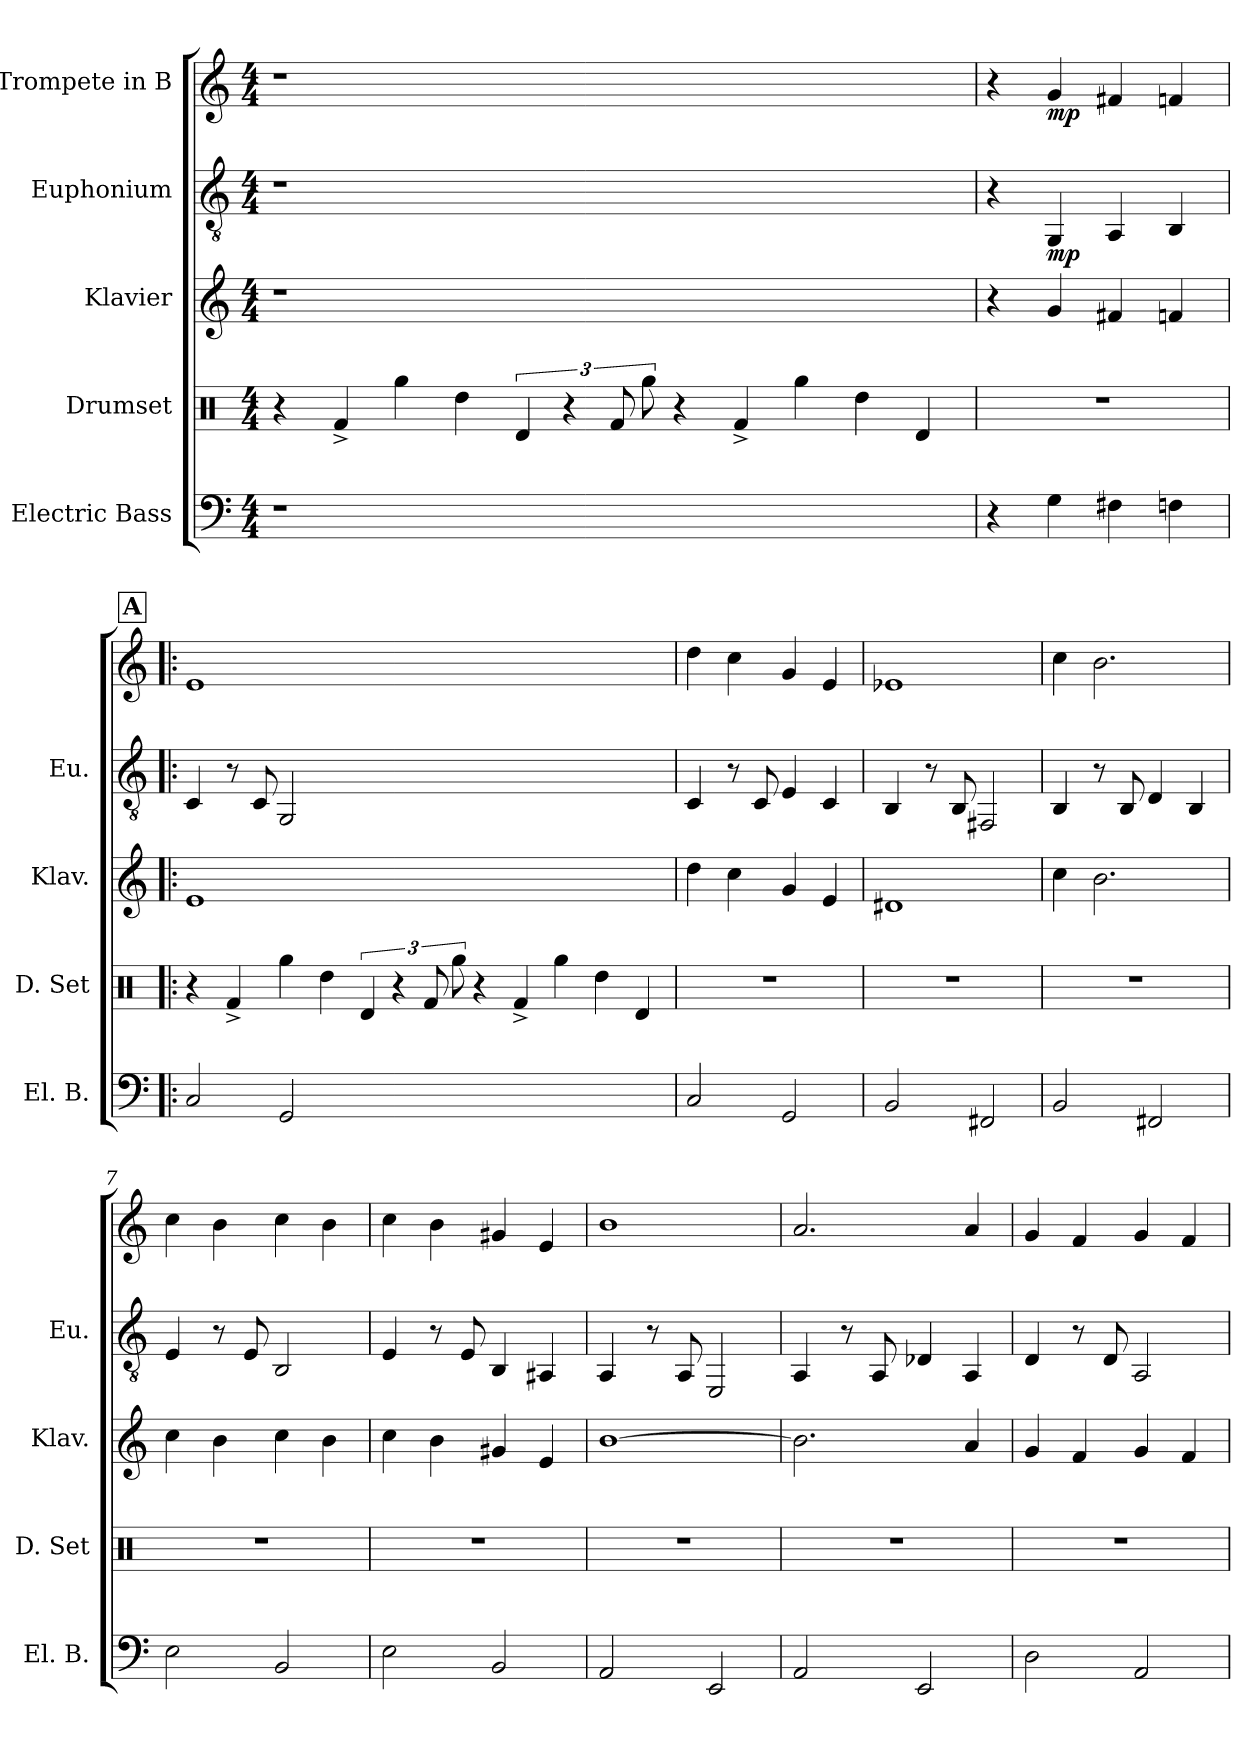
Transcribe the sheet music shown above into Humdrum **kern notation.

**kern	**kern	**kern	**kern	**dynam	**kern	**dynam
*part5	*part4	*part3	*part2	*part2	*part1	*part1
*staff5	*staff4	*staff3	*staff2	*staff2	*staff1	*staff1
*I"Electric Bass	*I"Drumset	*I"Klavier	*I"Euphonium	*	*I"Trompete in B	*
*I'El. B.	*I'D. Set	*I'Klav.	*I'Eu.	*	*	*
*clefF4	*clefX	*clefG2	*clefGv2	*	*clefG2	*
*ITrd7c12	*	*	*ITrd1c2	*	*ITrd1c2	*
*k[]	*k[]	*k[]	*k[b-e-]	*	*k[b-e-]	*
*M4/4	*M4/4	*M4/4	*M4/4	*	*M4/4	*
*MM120	*MM120	*MM120	*MM120	*	*MM120	*
=1	=1	=1	=1	=1	=1	=1
1r	4r	1r	1r	.	1r	.
.	4Rf^	.	.	.	.	.
.	4Rgg	.	.	.	.	.
.	4Rdd	.	.	.	.	.
1..ryy	6Rd	1..ryy	1..ryy	.	1..ryy	.
.	6r	.	.	.	.	.
.	12Rf	.	.	.	.	.
.	12Rgg	.	.	.	.	.
.	4r	.	.	.	.	.
.	4Rf^	.	.	.	.	.
.	4Rgg	.	.	.	.	.
.	4Rdd	.	.	.	.	.
.	4Rd	.	.	.	.	.
=2	=2	=2	=2	=2	=2	=2
4r	1r	4r	4r	.	4r	.
!	!	!	!	!LO:DY:b	!	!LO:DY:b
4GG	.	4g	4FF	mp	4f	mp
4FF#X	.	4f#X	4GG	.	4en	.
4FFn	.	4fn	4AA	.	4e-X	.
!!LO:REH:place=s1:a:B:fs=14:t=A
=3!|:	=3!|:	=3!|:	=3!|:	=3!|:	=3!|:	=3!|:
2CC	4r	1e	4BB-	.	1d	.
.	4Rf^	.	8r	.	.	.
.	.	.	8BB-	.	.	.
2GGG	4Rgg	.	2FF	.	.	.
.	4Rdd	.	.	.	.	.
1..ryy	6Rd	1..ryy	1..ryy	.	1..ryy	.
.	6r	.	.	.	.	.
.	12Rf	.	.	.	.	.
.	12Rgg	.	.	.	.	.
.	4r	.	.	.	.	.
.	4Rf^	.	.	.	.	.
.	4Rgg	.	.	.	.	.
.	4Rdd	.	.	.	.	.
.	4Rd	.	.	.	.	.
=4	=4	=4	=4	=4	=4	=4
2CC	1r	4dd	4BB-	.	4cc	.
.	.	4cc	8r	.	4b-	.
.	.	.	8BB-	.	.	.
2GGG	.	4g	4D	.	4f	.
.	.	4e	4BB-	.	4d	.
=5	=5	=5	=5	=5	=5	=5
2BBB	1r	1d#X	4AA	.	1d-X	.
.	.	.	8r	.	.	.
.	.	.	8AA	.	.	.
2FFF#X	.	.	2EEn	.	.	.
=6	=6	=6	=6	=6	=6	=6
2BBB	1r	4cc	4AA	.	4b-	.
.	.	2.b	8r	.	2.a	.
.	.	.	8AA	.	.	.
2FFF#X	.	.	4C	.	.	.
.	.	.	4AA	.	.	.
=7	=7	=7	=7	=7	=7	=7
2EE	1r	4cc	4D	.	4b-	.
.	.	4b	8r	.	4a	.
.	.	.	8D	.	.	.
2BBB	.	4cc	2AA	.	4b-	.
.	.	4b	.	.	4a	.
=8	=8	=8	=8	=8	=8	=8
2EE	1r	4cc	4D	.	4b-	.
.	.	4b	8r	.	4a	.
.	.	.	8D	.	.	.
2BBB	.	4g#X	4AA	.	4f#X	.
.	.	4e	4GG#X	.	4d	.
=9	=9	=9	=9	=9	=9	=9
2AAA	1r	[1b	4GG	.	1a	.
.	.	.	8r	.	.	.
.	.	.	8GG	.	.	.
2EEE	.	.	2DD	.	.	.
=10	=10	=10	=10	=10	=10	=10
2AAA	1r	2.b]	4GG	.	2.g	.
.	.	.	8r	.	.	.
.	.	.	8GG	.	.	.
2EEE	.	.	4C-X	.	.	.
.	.	4a	4GG	.	4g	.
=11	=11	=11	=11	=11	=11	=11
2DD	1r	4g	4C	.	4f	.
.	.	4f	8r	.	4e-	.
.	.	.	8C	.	.	.
2AAA	.	4g	2GG	.	4f	.
.	.	4f	.	.	4e-	.
=	=	=	=	=	=	=
*-	*-	*-	*-	*-	*-	*-
